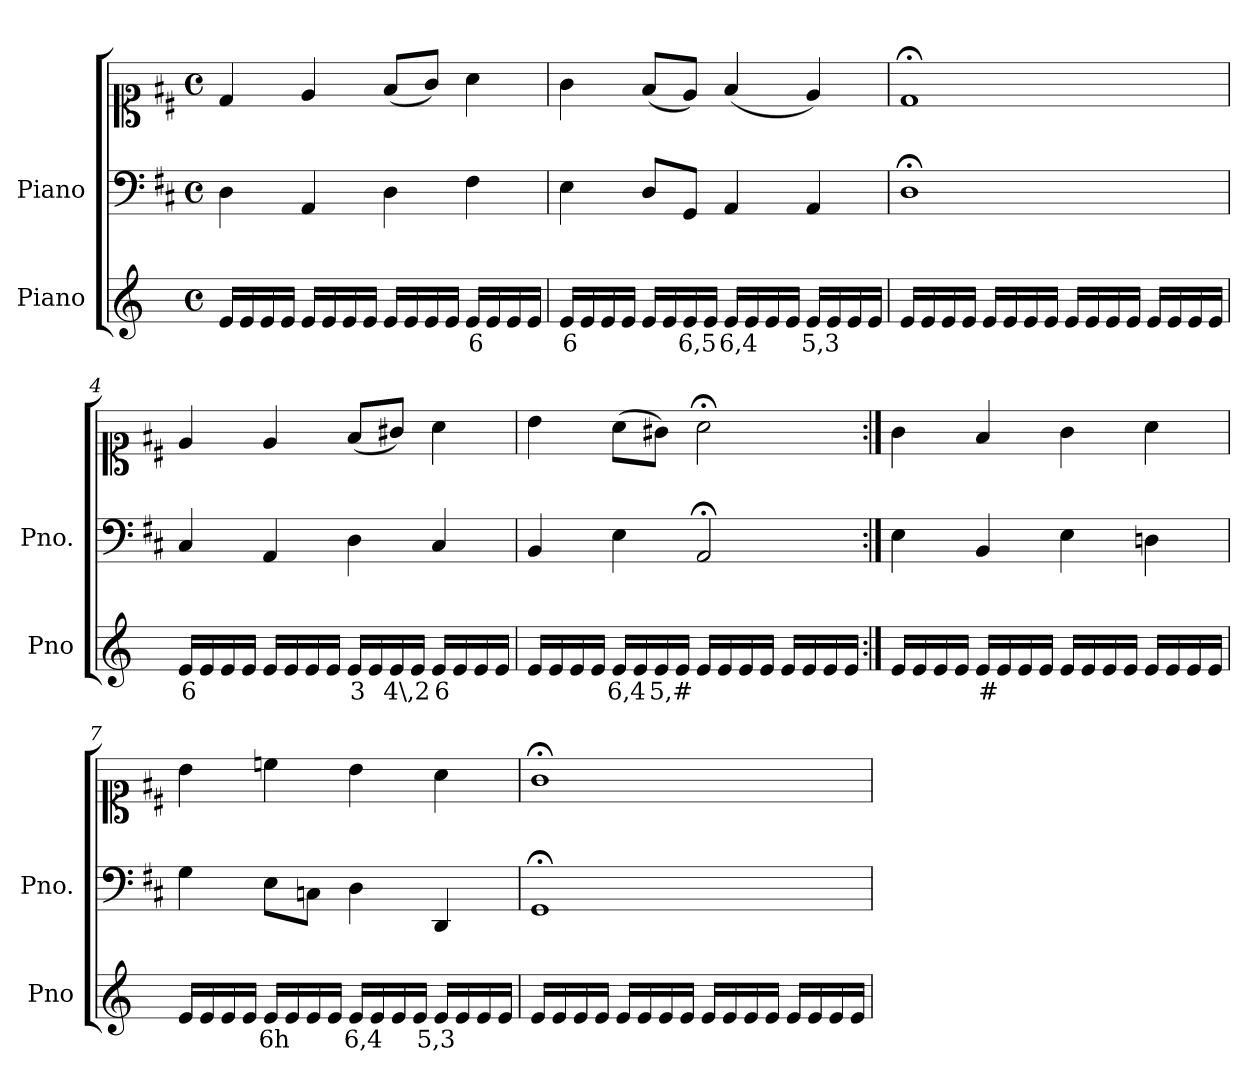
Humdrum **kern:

**kern	**text	**kern	**kern
*part2	*part2	*part1	*part1
*staff3	*staff3	*staff2	*staff1
*I"Piano	*	*I"Piano	*
*I'Pno	*	*I'Pno.	*
*clefG2	*	*clefF4	*clefC1
*k[]	*	*k[f#c#]	*k[f#c#]
*M4/4	*	*M4/4	*M4/4
*met(c)	*	*met(c)	*met(c)
=1	=1	=1	=1
16e/LL	.	4D\	4d/
16e/	.	.	.
16e/	.	.	.
16e/JJ	.	.	.
16e/LL	.	4AA/	4e/
16e/	.	.	.
16e/	.	.	.
16e/JJ	.	.	.
16e/LL	.	4D\	(<8f#/L
16e/	.	.	.
16e/	.	.	8g/J)
16e/JJ	.	.	.
!	!LO:LY:b	!	!
16e/LL	6	4F#\	4a\
16e/	.	.	.
16e/	.	.	.
16e/JJ	.	.	.
=2	=2	=2	=2
!	!LO:LY:b	!	!
16e/LL	6	4E\	4g\
16e/	.	.	.
16e/	.	.	.
16e/JJ	.	.	.
16e/LL	.	8D/L	(<8f#/L
16e/	.	.	.
!	!LO:LY:b	!	!
16e/	6,5	8GG/J	8e/J)
16e/JJ	.	.	.
!	!LO:LY:b	!	!
16e/LL	6,4	4AA/	(<4f#/
16e/	.	.	.
16e/	.	.	.
16e/JJ	.	.	.
!	!LO:LY:b	!	!
16e/LL	5,3	4AA/	4e/)
16e/	.	.	.
16e/	.	.	.
16e/JJ	.	.	.
=3	=3	=3	=3
16e/LL	.	1D;<	1d;<
16e/	.	.	.
16e/	.	.	.
16e/JJ	.	.	.
16e/LL	.	.	.
16e/	.	.	.
16e/	.	.	.
16e/JJ	.	.	.
16e/LL	.	.	.
16e/	.	.	.
16e/	.	.	.
16e/JJ	.	.	.
16e/LL	.	.	.
16e/	.	.	.
16e/	.	.	.
16e/JJ	.	.	.
=4	=4	=4	=4
!	!LO:LY:b	!	!
16e/LL	6	4C#/	4e/
16e/	.	.	.
16e/	.	.	.
16e/JJ	.	.	.
16e/LL	.	4AA/	4e/
16e/	.	.	.
16e/	.	.	.
16e/JJ	.	.	.
!	!LO:LY:b	!	!
16e/LL	3	4D\	(<8f#/L
16e/	.	.	.
!	!LO:LY:b	!	!
16e/	4\,2	.	8g#X/J)
16e/JJ	.	.	.
!	!LO:LY:b	!	!
16e/LL	6	4C#/	4a\
16e/	.	.	.
16e/	.	.	.
16e/JJ	.	.	.
=5	=5	=5	=5
16e/LL	.	4BB/	4b\
16e/	.	.	.
16e/	.	.	.
16e/JJ	.	.	.
!	!LO:LY:b	!	!
16e/LL	6,4	4E\	(>8a\L
16e/	.	.	.
!	!LO:LY:b	!	!
16e/	5,#	.	8g#X\J)
16e/JJ	.	.	.
16e/LL	.	2AA;</	2a;<\
16e/	.	.	.
16e/	.	.	.
16e/JJ	.	.	.
16e/LL	.	.	.
16e/	.	.	.
16e/	.	.	.
16e/JJ	.	.	.
=6:|!	=6:|!	=6:|!	=6:|!
16e/LL	.	4E\	4g\
16e/	.	.	.
16e/	.	.	.
16e/JJ	.	.	.
!	!LO:LY:b	!	!
16e/LL	#	4BB/	4f#/
16e/	.	.	.
16e/	.	.	.
16e/JJ	.	.	.
16e/LL	.	4E\	4g\
16e/	.	.	.
16e/	.	.	.
16e/JJ	.	.	.
16e/LL	.	4Dn\	4a\
16e/	.	.	.
16e/	.	.	.
16e/JJ	.	.	.
=7	=7	=7	=7
16e/LL	.	4G\	4b\
16e/	.	.	.
16e/	.	.	.
16e/JJ	.	.	.
!	!LO:LY:b	!	!
16e/LL	6h	8E\L	4ccn\
16e/	.	.	.
!	!LO:LY:b	!	!
16e/	_	8Cn\J	.
16e/JJ	.	.	.
!	!LO:LY:b	!	!
16e/LL	6,4	4D\	4b\
16e/	.	.	.
16e/	.	.	.
16e/JJ	.	.	.
!	!LO:LY:b	!	!
16e/LL	5,3	4DD/	4a\
16e/	.	.	.
16e/	.	.	.
16e/JJ	.	.	.
=8	=8	=8	=8
16e/LL	.	1GG;<	1g;<
16e/	.	.	.
16e/	.	.	.
16e/JJ	.	.	.
16e/LL	.	.	.
16e/	.	.	.
16e/	.	.	.
16e/JJ	.	.	.
16e/LL	.	.	.
16e/	.	.	.
16e/	.	.	.
16e/JJ	.	.	.
16e/LL	.	.	.
16e/	.	.	.
16e/	.	.	.
16e/JJ	.	.	.
=	=	=	=
*-	*-	*-	*-
